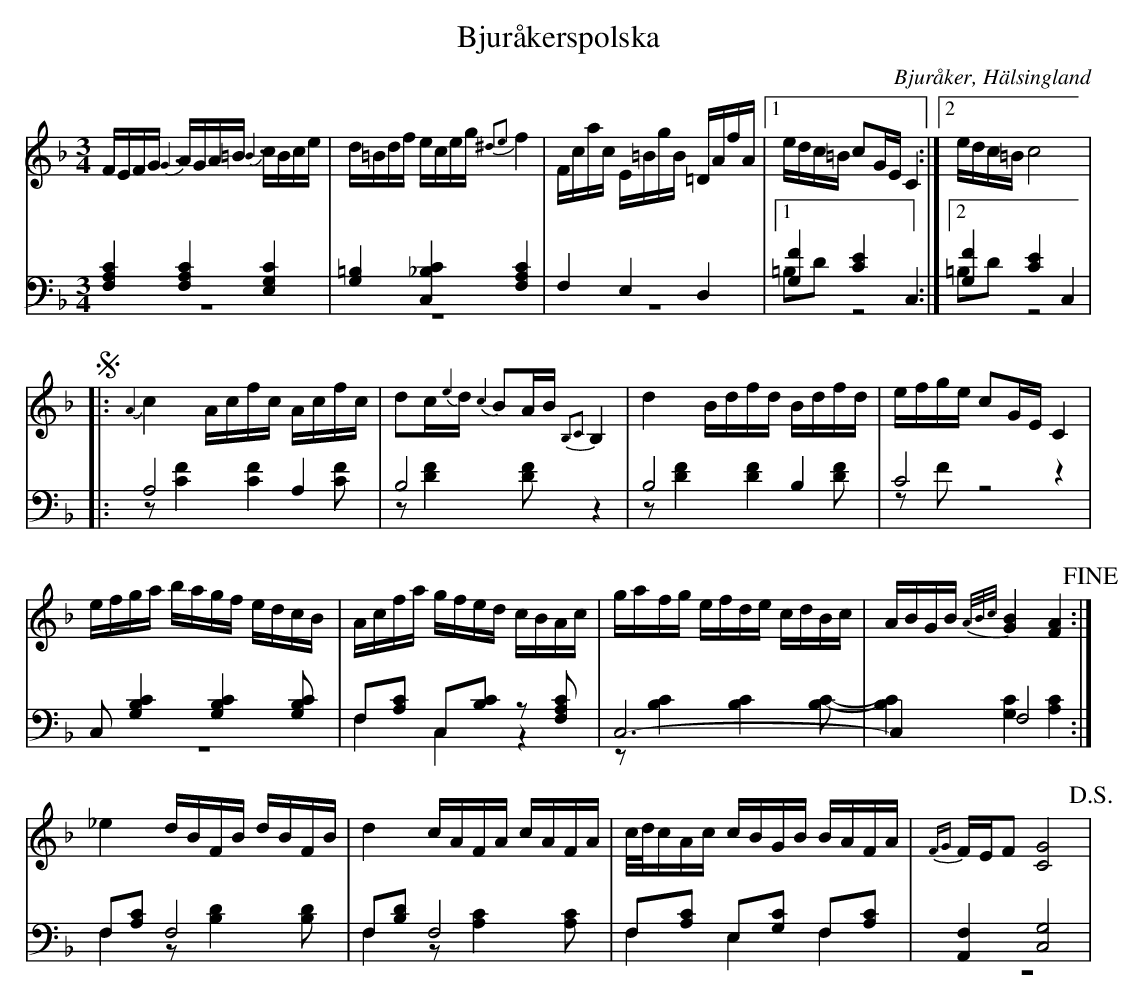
X:1
T: Bjuråkerspolska
O: Bjuråker, Hälsingland
M: 3/4
L: 1/16
K: F
V:1
V:2
V:3 merge
V:1
FEFG {G3}AGA=B {B3}cBce|d=Bdf eceg {^d2e2}f4|Fcac E=BgB =DAfA|1 edc=B c2GE C4:|2 edc=B c8 |
!segno! |:{A2}c4 Acfc Acfc|d2c{e2}d {c2}B2AB {B,2C2}B,4|d4 Bdfd Bdfd|efge c2GE C4|
efga bagf edcB|Acfa gfed cBAc|gafg efde cdBc|ABGB {A/B/c/}[G4B4] [F4A4] !fine!:|
_e4 dBFB dBFB|d4 cAFA cAFA|c/d/cAc cBGB BAFA|{FG}FEF2 [C8G8] !D.S.!|
V:2 clef=bass
[F,4A,4C4] [F,4A,4C4] [E,4G,4C4]|[G,4=B,4] [C,4_B,4C4] [F,4A,4C4]|F,4 E,4 D,4|1 [G,4F4] [C4E4] C,4:|2 [G,4F4] [C4E4] C,4 |
|:A,8 A,4|B,8 z4|B,8  B,4|C8 z4|
C,2 [G,4B,4C4] [G,4B,4C4] [G,2B,2C2]|F,2[A,2C2] C,2[B,2C2] z2 [F,2A,2C2]|C,12-|C,4 F,8:|
F,2[A,2C2] F,8|F,2[B,2D2] F,8|F,2[A,2C2] E,2[G,2C2] F,2[A,2C2]|[A,,4F,4] [C,8G,8] |
V:3 clef=bass
z12|z12|z12|1 =B,2D2 z8:|2 =B,2D2 z8|
|:z2 [C4F4] [C4F4] [C2F2]|z2 [D4F4] [D2F2] z4|z2 [D4F4] [D4F4] [D2F2]|z2 F2 z8|
z12|F,4 C,4 z4|z2 [B,4C4] [B,4C4] [B,2C2]-|[B,4C4] [G,4C4] [A,4C4]:|
F,4 z2 [B,4D4] [B,2D2]|F,4 z2 [A,4C4] [A,2C2]|F,4 E,4 F,4|z12|
